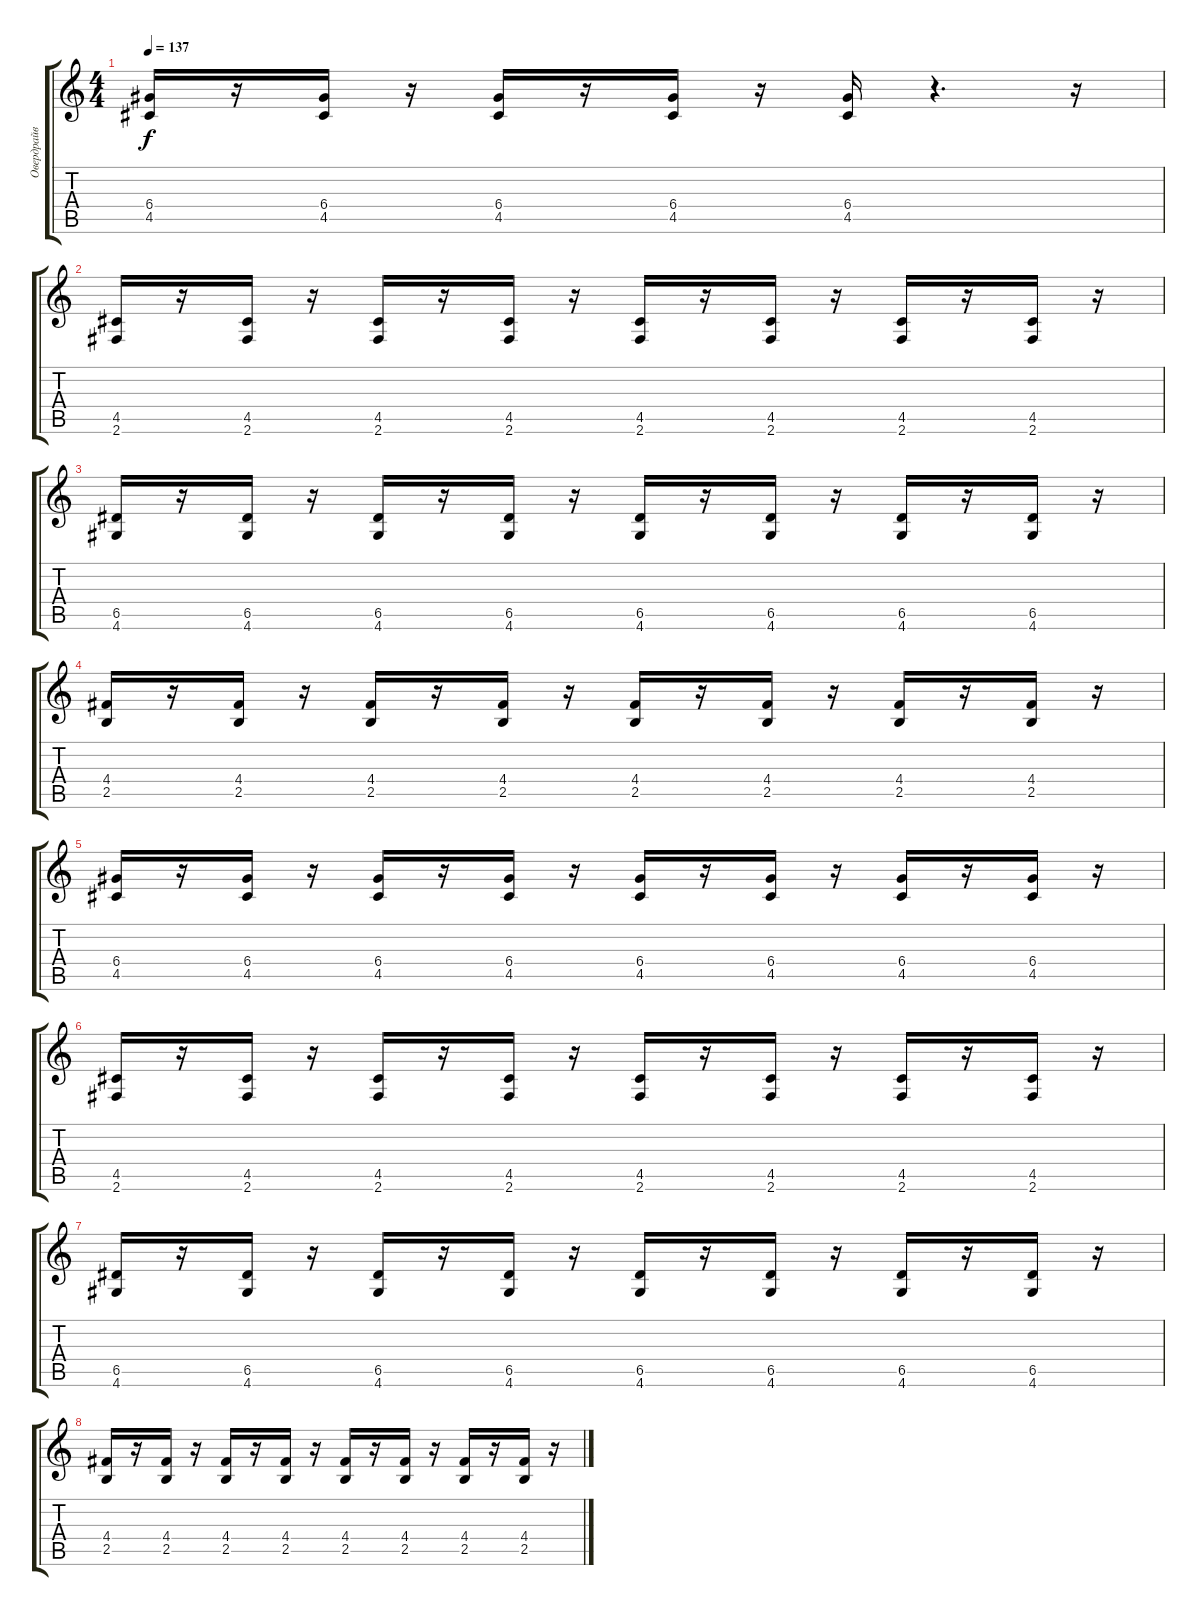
\track ("Овердрайв" "Овердрайв") {instrument overdrivenguitar}
\staff {score tabs}
\tuning (E4 B3 G3 D3 A2 E2) {hide}
\ts (4 4)
\tempo 137
\clef g2
\ks c
(6.4 4.5).16{dy f} r.16 (6.4 4.5).16 r.16 (6.4 4.5).16 r.16 (6.4 4.5).16 r.16 (6.4 4.5).16 r.4{d} r.16 |
(4.5 2.6).16 r.16 (4.5 2.6).16 r.16 (4.5 2.6).16 r.16 (4.5 2.6).16 r.16 (4.5 2.6).16 r.16 (4.5 2.6).16 r.16 (4.5 2.6).16 r.16 (4.5 2.6).16 r.16 |
(6.5 4.6).16 r.16 (6.5 4.6).16 r.16 (6.5 4.6).16 r.16 (6.5 4.6).16 r.16 (6.5 4.6).16 r.16 (6.5 4.6).16 r.16 (6.5 4.6).16 r.16 (6.5 4.6).16 r.16 |
(4.4 2.5).16 r.16 (4.4 2.5).16 r.16 (4.4 2.5).16 r.16 (4.4 2.5).16 r.16 (4.4 2.5).16 r.16 (4.4 2.5).16 r.16 (4.4 2.5).16 r.16 (4.4 2.5).16 r.16 |
(6.4 4.5).16 r.16 (6.4 4.5).16 r.16 (6.4 4.5).16 r.16 (6.4 4.5).16 r.16 (6.4 4.5).16 r.16 (6.4 4.5).16 r.16 (6.4 4.5).16 r.16 (6.4 4.5).16 r.16 |
(4.5 2.6).16 r.16 (4.5 2.6).16 r.16 (4.5 2.6).16 r.16 (4.5 2.6).16 r.16 (4.5 2.6).16 r.16 (4.5 2.6).16 r.16 (4.5 2.6).16 r.16 (4.5 2.6).16 r.16 |
(6.5 4.6).16 r.16 (6.5 4.6).16 r.16 (6.5 4.6).16 r.16 (6.5 4.6).16 r.16 (6.5 4.6).16 r.16 (6.5 4.6).16 r.16 (6.5 4.6).16 r.16 (6.5 4.6).16 r.16 |
(4.4 2.5).16 r.16 (4.4 2.5).16 r.16 (4.4 2.5).16 r.16 (4.4 2.5).16 r.16 (4.4 2.5).16 r.16 (4.4 2.5).16 r.16 (4.4 2.5).16 r.16 (4.4 2.5).16 r.16
